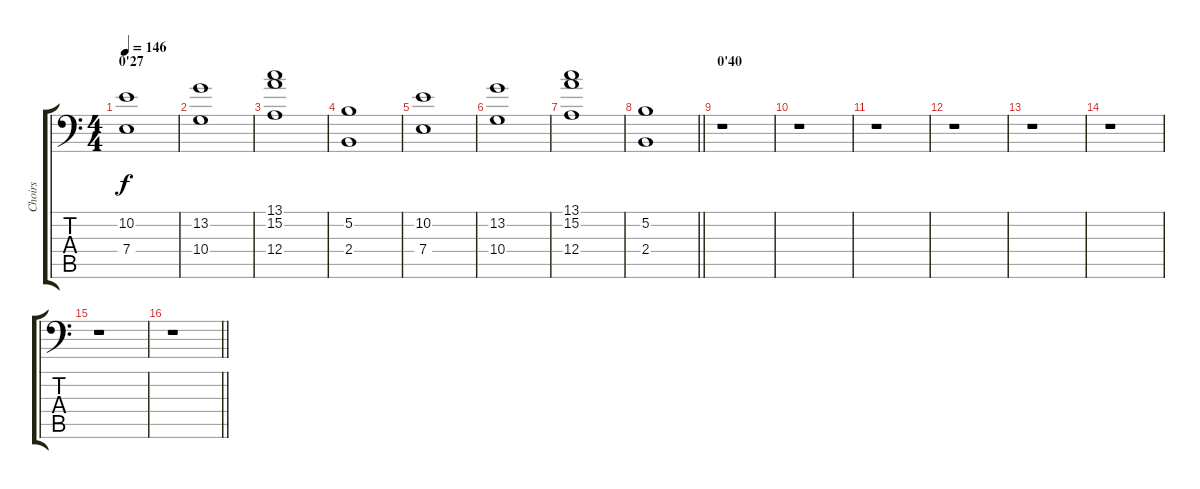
\track ("Choirs" "Choirs") {instrument choiraahs}
\staff {score tabs}
\tuning (B3 Gb3 D3 A2 E2 A1) {hide}
\ts (4 4)
\section ("" "0'27")
\tempo 146
\clef f4
\ks c
(10.2 7.4).1{dy f} |
(13.2 10.4).1 |
(13.1 15.2 12.4).1 |
(5.2 2.4).1 |
(10.2 7.4).1 |
(13.2 10.4).1 |
(13.1 15.2 12.4).1 |
\barLineRight lightlight
(5.2 2.4).1 |
\section ("" "0'40")
r.1 |
r.1 |
r.1 |
r.1 |
r.1 |
r.1 |
r.1 |
\barLineRight lightlight
r.1
